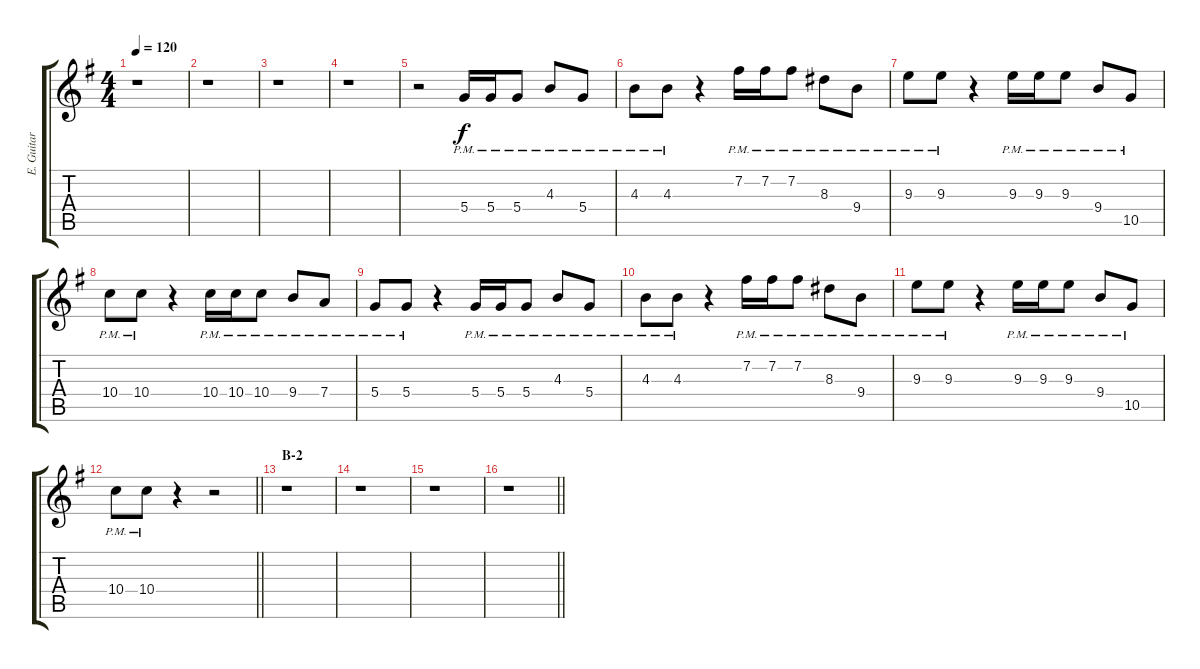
\track ("E. Guitar III" "E. Guitar ") {instrument overdrivenguitar}
\staff {score tabs}
\tuning (E4 B3 G3 D3 A2 E2) {hide}
\ts (4 4)
\tempo 120
\clef g2
\ks g
r.1{dy fff} |
r.1 |
r.1 |
r.1 |
r.2 5.4{pm}.16{dy f} 5.4{pm}.16 5.4{pm}.8 4.3{pm}.8 5.4{pm}.8 |
4.3{pm}.8 4.3{pm}.8 r.4 7.2{pm}.16 7.2{pm}.16 7.2{pm}.8 8.3{pm}.8 9.4{pm}.8 |
9.3{pm}.8 9.3{pm}.8 r.4 9.3{pm}.16 9.3{pm}.16 9.3{pm}.8 9.4{pm}.8 10.5{pm}.8 |
10.4{pm}.8 10.4{pm}.8 r.4 10.4{pm}.16 10.4{pm}.16 10.4{pm}.8 9.4{pm}.8 7.4{pm}.8 |
5.4{pm}.8 5.4{pm}.8 r.4 5.4{pm}.16 5.4{pm}.16 5.4{pm}.8 4.3{pm}.8 5.4{pm}.8 |
4.3{pm}.8 4.3{pm}.8 r.4 7.2{pm}.16 7.2{pm}.16 7.2{pm}.8 8.3{pm}.8 9.4{pm}.8 |
9.3{pm}.8 9.3{pm}.8 r.4 9.3{pm}.16 9.3{pm}.16 9.3{pm}.8 9.4{pm}.8 10.5{pm}.8 |
\barLineRight lightlight
10.4{pm}.8 10.4{pm}.8 r.4 r.2 |
\section ("" "B-2")
\ks eminor
r.1 |
r.1 |
r.1 |
\barLineRight lightlight
r.1
